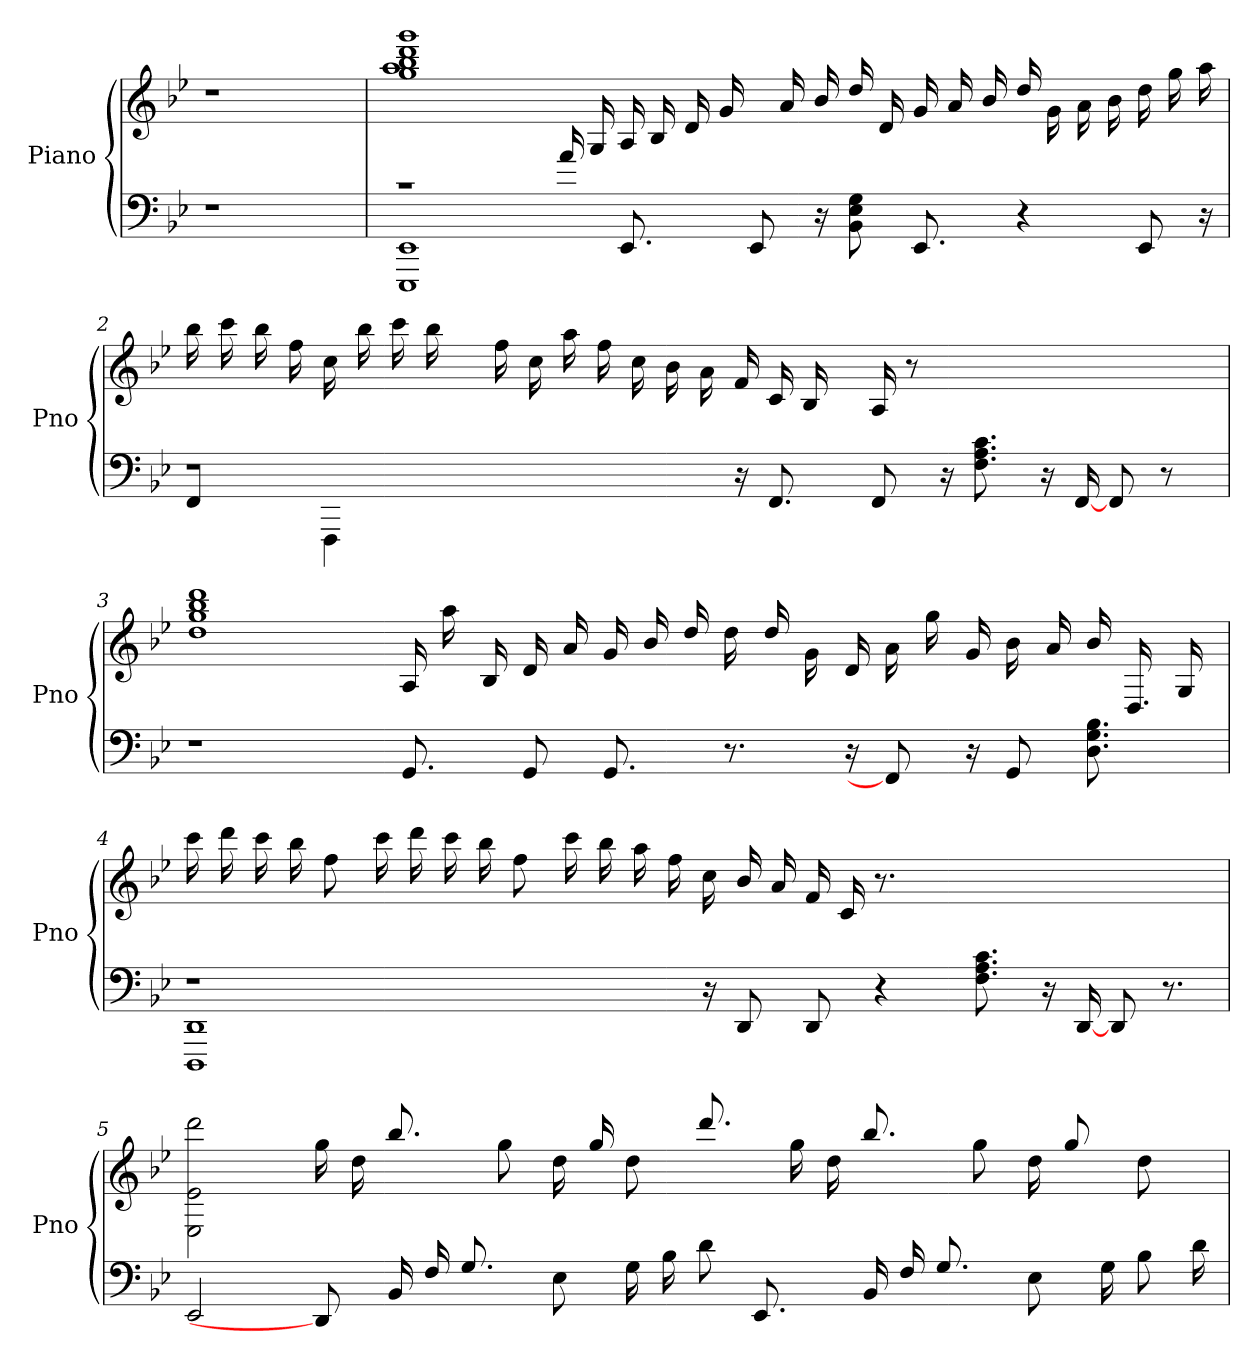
**kern	**kern
*part1	*part1
*staff2	*staff1
*I"Piano	*
*I'Pno	*
*clefF4	*clefG2
*k[b-e-]	*k[b-e-]
=1	=1
1r	1r
=1	=1
*^	*^
1r	1EEE-\ 1EE-\	1ddd\ 1bb-\ 1aa\ 1gg\	1ggg\
16a/	1ryy	16ryy	1ryy
16ryy	.	16G/	.
8.EE-/	.	16A/	.
.	.	16B-/	.
.	.	16d/	.
16ryy	.	16g/	.
8EE-/	.	16ryy	.
.	.	16a/	.
16r	.	16b-/	.
8G\ 8BB-\ 8E-\	.	16dd/	.
.	.	16d/	.
8.EE-/	.	16g/	.
.	.	16a/	.
.	.	16b-/	.
4r	.	16dd/	.
.	.	16g\	.
.	4ryy	16a\	4ryy
.	.	16b-\	.
8EE-/	.	16dd\	.
.	.	16gg\	.
16r	16ryy	16aa\	16ryy
*	*	*v	*v
=2	=2	=2
1r	4FF/	16bb-\
.	.	16ccc\
.	.	16bb-\
.	.	16ff\
.	4FFF\	16cc\
.	.	16bb-\
.	.	16ccc\
.	.	16bb-\
.	1.ryy	16ryy
.	.	16ff\
.	.	16cc\
.	.	16aa\
.	.	16ff\
.	.	16cc\
.	.	16b-\
.	.	16a\
16r	.	16f/
8.FF/	.	16c/
.	.	16B-/
.	.	16ryy
8FF/	.	16A/
.	.	8r
16r	.	.
8.F\ 8.A\ 8.c\	.	2ryy
16r	.	.
[16FF/	.	.
8FF/	.	.
8r	.	.
.	.	16ryy
*v	*v	*
=3	=3
1r	1gg\ 1bb-\ 1ddd\ 1dd\
8.GG/	16A/
.	16aa\
.	16B-/
8GG/	16d/
.	16a/
8.GG/	16g/
.	16b-/
.	16dd/
8.r	16dd\
.	16dd/
.	16g\
16r	16d/
8FF/]	16a\
.	16gg\
16r	16g/
8GG/	16b-\
.	16a/
8.B-\ 8.G\ 8.D\	16b-/
.	16.D/
.	16G/
32ryy	.
=4	=4
*^	*
1r	1DDD\ 1DD\	16ccc\
.	.	16ddd\
.	.	16ccc\
.	.	16bb-\
.	.	8ff\
.	.	16ccc\
.	.	16ddd\
.	.	16ccc\
.	.	16bb-\
.	.	8ff\
.	.	16ccc\
.	.	16bb-\
.	.	16aa\
.	.	16ff\
16r	1ryy	16cc\
8DD/	.	16b-/
.	.	16a/
8DD/	.	16f/
.	.	16c/
4r	.	8.r
.	.	2ryy
8.F\ 8.c\ 8.A\	.	.
16r	.	.
[16DD/	.	.
8DD/	.	.
8.r	8.ryy	8.ryy
*v	*v	*
=5	=5
2EE-/	2E-\ 2ddd\ 2e-\
8DD/]	16gg\
.	16dd\
16BB-/	8.bb-/
16F/	.
8.G/	.
.	8gg\
8E-\	16dd\
.	16gg/
16G\	8dd\
16B-\	.
8d\	8.ddd/
8.EE-/	.
.	16gg\
.	16dd\
16BB-/	8.bb-/
16F/	.
8.G/	.
.	8gg\
8E-\	16dd\
.	8gg/
16G\	.
8B-\	8dd\
16d\	16ryy
=	=
*-	*-
